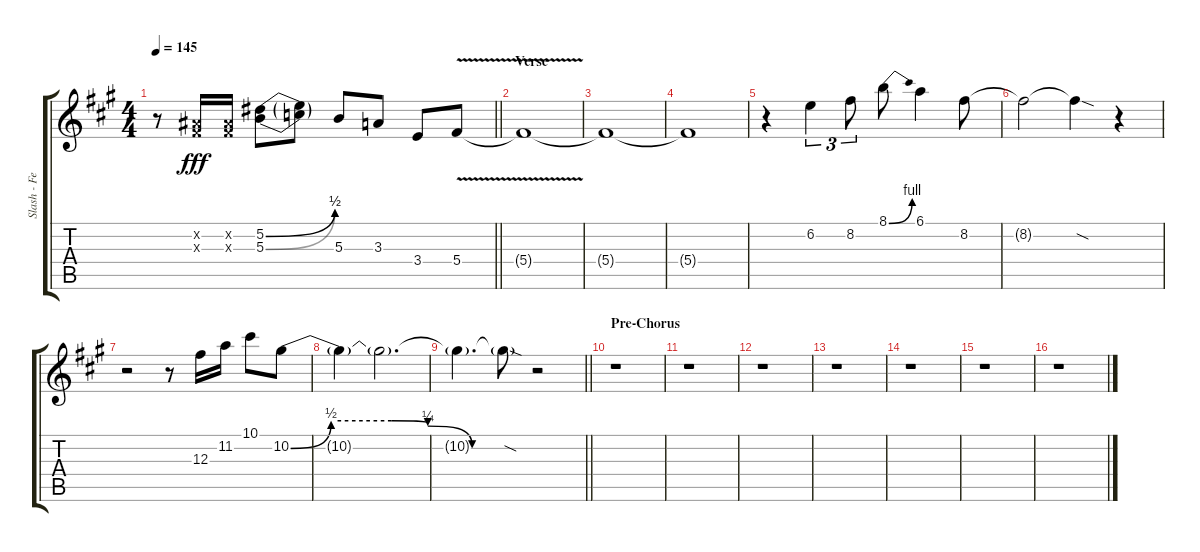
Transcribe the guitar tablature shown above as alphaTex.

\track ("Slash - Feedback, Fills" "Slash - Fe") {instrument distortionguitar}
\staff {score tabs}
\tuning (Eb4 Bb3 Gb3 Db3 Ab2 Eb2) {hide}
\ts (4 4)
\tempo 145
\clef g2
\barLineRight lightlight
\ks a
r.8{dy fff} (0.2{x} 0.3{x}).16 (0.2{x} 0.3{x}).16 (5.2{be (bend 0 0 60 2)} 5.3{be (bend 0 0 60 2)}).8 (5.2{t} 5.3{t}).8 5.3.8 3.3.8 3.4.8 5.4{v}.8 |
\section ("" "Verse")
5.4{t}.1 |
5.4{t}.1 |
5.4{t}.1{volume 0} |
r.4{volume 16} 6.2.4{tu (3 2)} 8.2.8{tu (3 2)} 8.1{be (bend 0 0 60 4)}.8 6.1.4 8.2.8 |
8.2{t}.2 8.2{sod t}.4 r.4 |
r.2 r.8 12.3.16 11.2.16 10.1.8 10.2{be (custom 0 0 10 2 25 2 34 1 45 0 60 0)}.8 |
10.2{t}.4 10.2{t}.2{d volume 0} |
\barLineRight lightlight
10.2{t}.4{d} 10.2{sod t}.8 r.2 |
\section ("" "Pre-Chorus")
r.1 |
r.1 |
r.1 |
r.1 |
r.1 |
r.1 |
r.1
